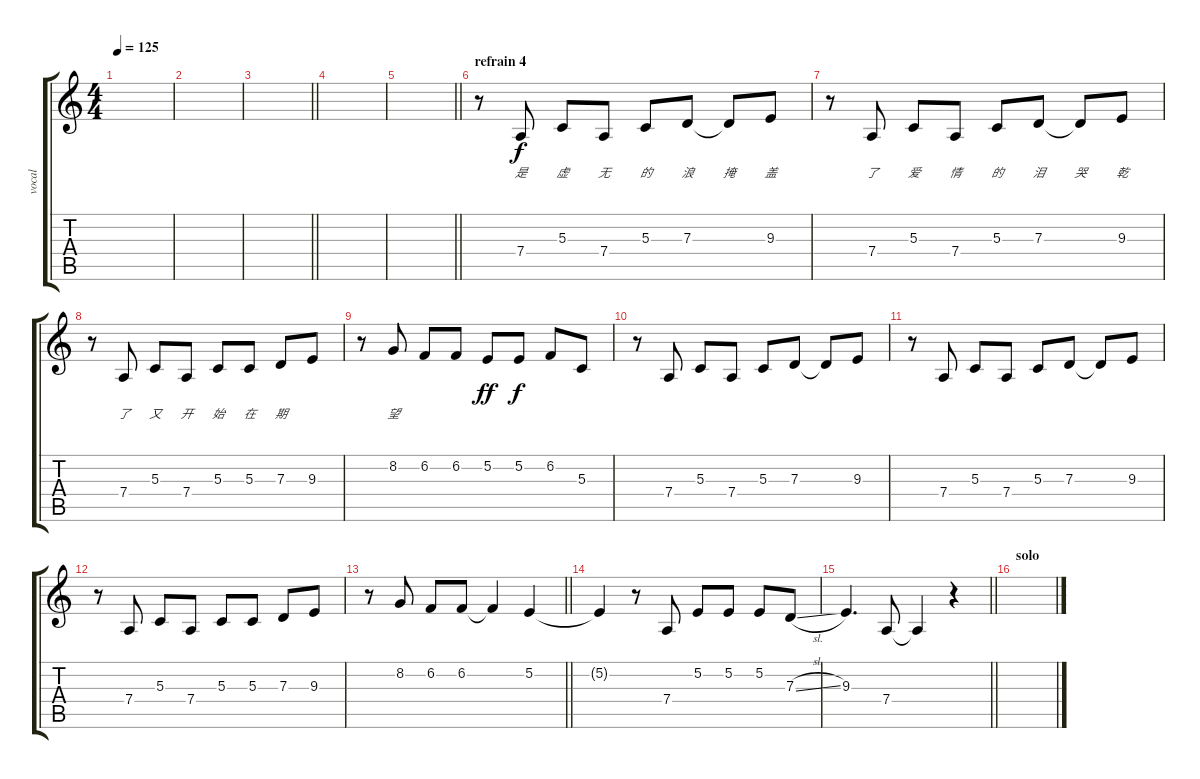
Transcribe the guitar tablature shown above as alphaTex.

\track ("vocal" "vocal") {instrument violin}
\staff {score tabs}
\tuning (E4 B3 G3 D3 A2 E2) {hide}
\ts (4 4)
\tempo 125
\clef g2
\ks c
|
|
\barLineRight lightlight
|
|
\barLineRight lightlight
|
\section ("" "refrain 4")
r.8 7.4.8{lyrics (0 "是") lyrics (1 "") lyrics (2 "") lyrics (3 "") lyrics (4 "")} 5.3.8{lyrics (0 "虚") lyrics (1 "") lyrics (2 "") lyrics (3 "") lyrics (4 "")} 7.4.8{lyrics (0 "无") lyrics (1 "") lyrics (2 "") lyrics (3 "") lyrics (4 "")} 5.3.8{lyrics (0 "的") lyrics (1 "") lyrics (2 "") lyrics (3 "") lyrics (4 "")} 7.3.8{lyrics (0 "浪") lyrics (1 "") lyrics (2 "") lyrics (3 "") lyrics (4 "")} 7.3{t}.8{lyrics (0 "掩") lyrics (1 "") lyrics (2 "") lyrics (3 "") lyrics (4 "")} 9.3.8{lyrics (0 "盖") lyrics (1 "") lyrics (2 "") lyrics (3 "") lyrics (4 "")} |
r.8 7.4.8{lyrics (0 "了") lyrics (1 "") lyrics (2 "") lyrics (3 "") lyrics (4 "")} 5.3.8{lyrics (0 "爱") lyrics (1 "") lyrics (2 "") lyrics (3 "") lyrics (4 "")} 7.4.8{lyrics (0 "情") lyrics (1 "") lyrics (2 "") lyrics (3 "") lyrics (4 "")} 5.3.8{lyrics (0 "的") lyrics (1 "") lyrics (2 "") lyrics (3 "") lyrics (4 "")} 7.3.8{lyrics (0 "泪") lyrics (1 "") lyrics (2 "") lyrics (3 "") lyrics (4 "")} 7.3{t}.8{lyrics (0 "哭") lyrics (1 "") lyrics (2 "") lyrics (3 "") lyrics (4 "")} 9.3.8{lyrics (0 "乾") lyrics (1 "") lyrics (2 "") lyrics (3 "") lyrics (4 "")} |
r.8 7.4.8{lyrics (0 "了") lyrics (1 "") lyrics (2 "") lyrics (3 "") lyrics (4 "")} 5.3.8{lyrics (0 "又") lyrics (1 "") lyrics (2 "") lyrics (3 "") lyrics (4 "")} 7.4.8{lyrics (0 "开") lyrics (1 "") lyrics (2 "") lyrics (3 "") lyrics (4 "")} 5.3.8{lyrics (0 "始") lyrics (1 "") lyrics (2 "") lyrics (3 "") lyrics (4 "")} 5.3.8{lyrics (0 "在") lyrics (1 "") lyrics (2 "") lyrics (3 "") lyrics (4 "")} 7.3.8{lyrics (0 "期") lyrics (1 "") lyrics (2 "") lyrics (3 "") lyrics (4 "")} 9.3.8{lyrics (0 "") lyrics (1 "") lyrics (2 "") lyrics (3 "") lyrics (4 "")} |
r.8 8.2.8{lyrics (0 "望") lyrics (1 "") lyrics (2 "") lyrics (3 "") lyrics (4 "")} 6.2.8 6.2.8 5.2.8{dy ff} 5.2.8{dy f} 6.2.8 5.3.8 |
r.8 7.4.8 5.3.8 7.4.8 5.3.8 7.3.8 7.3{t}.8 9.3.8 |
r.8 7.4.8 5.3.8 7.4.8 5.3.8 7.3.8 7.3{t}.8 9.3.8 |
r.8 7.4.8 5.3.8 7.4.8 5.3.8 5.3.8 7.3.8 9.3.8 |
\barLineRight lightlight
r.8 8.2.8 6.2.8 6.2.8 6.2{t}.4 5.2.4 |
5.2{t}.4 r.8 7.4.8 5.2.8 5.2.8 5.2.8 7.3{sl}.8 |
\barLineRight lightlight
9.3.4{d} 7.4.8 7.4{t}.4 r.4 |
\section ("" "solo")
